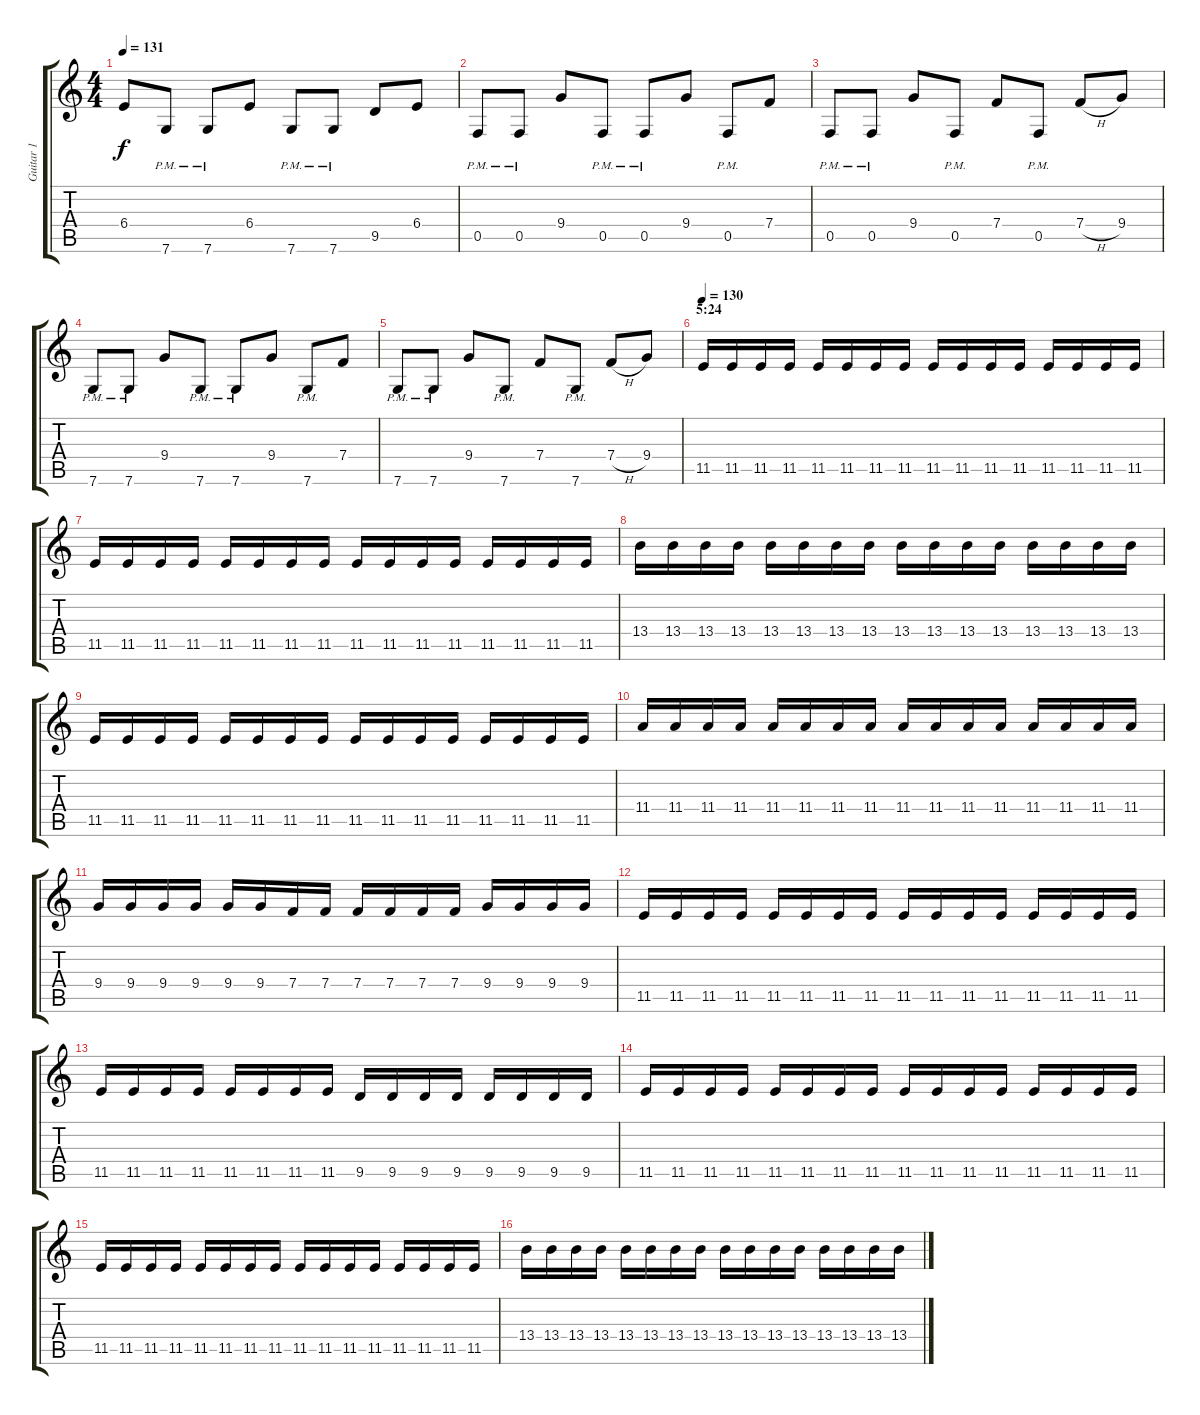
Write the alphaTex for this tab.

\track ("Guitar 1" "Guitar 1") {instrument distortionguitar}
\staff {score tabs}
\tuning (C4 G3 Eb3 Bb2 F2 C2) {hide}
\ts (4 4)
\tempo 131
\clef g2
\ks c
6.4.8{dy f} 7.6{pm}.8 7.6{pm}.8 6.4.8 7.6{pm}.8 7.6{pm}.8 9.5.8 6.4.8 |
0.5{pm}.8 0.5{pm}.8 9.4.8 0.5{pm}.8 0.5{pm}.8 9.4.8 0.5{pm}.8 7.4.8 |
0.5{pm}.8 0.5{pm}.8 9.4.8 0.5{pm}.8 7.4.8 0.5{pm}.8 7.4{h}.8 9.4.8 |
7.6{pm}.8 7.6{pm}.8 9.4.8 7.6{pm}.8 7.6{pm}.8 9.4.8 7.6{pm}.8 7.4.8 |
7.6{pm}.8 7.6{pm}.8 9.4.8 7.6{pm}.8 7.4.8 7.6{pm}.8 7.4{h}.8 9.4.8 |
\section ("" "5:24")
\tempo 130
11.5.16 11.5.16 11.5.16 11.5.16 11.5.16 11.5.16 11.5.16 11.5.16 11.5.16 11.5.16 11.5.16 11.5.16 11.5.16 11.5.16 11.5.16 11.5.16 |
11.5.16 11.5.16 11.5.16 11.5.16 11.5.16 11.5.16 11.5.16 11.5.16 11.5.16 11.5.16 11.5.16 11.5.16 11.5.16 11.5.16 11.5.16 11.5.16 |
13.4.16 13.4.16 13.4.16 13.4.16 13.4.16 13.4.16 13.4.16 13.4.16 13.4.16 13.4.16 13.4.16 13.4.16 13.4.16 13.4.16 13.4.16 13.4.16 |
11.5.16 11.5.16 11.5.16 11.5.16 11.5.16 11.5.16 11.5.16 11.5.16 11.5.16 11.5.16 11.5.16 11.5.16 11.5.16 11.5.16 11.5.16 11.5.16 |
11.4.16 11.4.16 11.4.16 11.4.16 11.4.16 11.4.16 11.4.16 11.4.16 11.4.16 11.4.16 11.4.16 11.4.16 11.4.16 11.4.16 11.4.16 11.4.16 |
9.4.16 9.4.16 9.4.16 9.4.16 9.4.16 9.4.16 7.4.16 7.4.16 7.4.16 7.4.16 7.4.16 7.4.16 9.4.16 9.4.16 9.4.16 9.4.16 |
11.5.16 11.5.16 11.5.16 11.5.16 11.5.16 11.5.16 11.5.16 11.5.16 11.5.16 11.5.16 11.5.16 11.5.16 11.5.16 11.5.16 11.5.16 11.5.16 |
11.5.16 11.5.16 11.5.16 11.5.16 11.5.16 11.5.16 11.5.16 11.5.16 9.5.16 9.5.16 9.5.16 9.5.16 9.5.16 9.5.16 9.5.16 9.5.16 |
11.5.16 11.5.16 11.5.16 11.5.16 11.5.16 11.5.16 11.5.16 11.5.16 11.5.16 11.5.16 11.5.16 11.5.16 11.5.16 11.5.16 11.5.16 11.5.16 |
11.5.16 11.5.16 11.5.16 11.5.16 11.5.16 11.5.16 11.5.16 11.5.16 11.5.16 11.5.16 11.5.16 11.5.16 11.5.16 11.5.16 11.5.16 11.5.16 |
13.4.16 13.4.16 13.4.16 13.4.16 13.4.16 13.4.16 13.4.16 13.4.16 13.4.16 13.4.16 13.4.16 13.4.16 13.4.16 13.4.16 13.4.16 13.4.16
